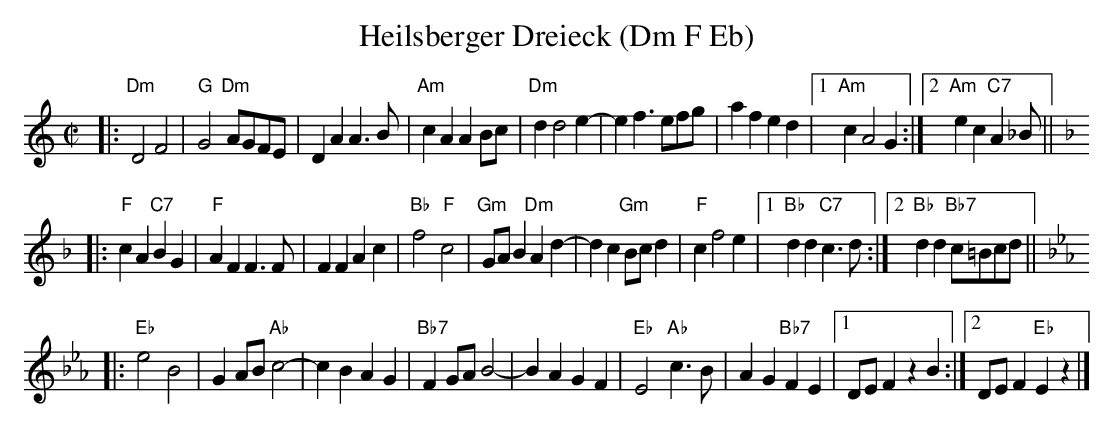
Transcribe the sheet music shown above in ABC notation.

X:1
T: Heilsberger Dreieck (Dm F Eb)
M: C|
L: 1/8
K: Ddor
|: "Dm"D4 F4 | "G"G4 "Dm"AGFE | D2A2 A3B | "Am"c2A2 A2Bc \
| "Dm"d2 d4 e2- | e2f3 efg | a2f2 e2d2 |1 "Am"c2 A4 G2 :|2 "Am"e2c2 "C7"A2_B ||
K:F
|: "F"c2A2 "C7"B2G2 | "F"A2F2 F3F | F2F2 A2c2 | "Bb"f4 "F"c4 \
| "Gm"GAB2 "Dm"A2d2- | d2c2 "Gm"Bcd2 | "F"c2 f4 e2 |1 "Bb"d2d2 "C7"c3d :|2 "Bb"d2d2 "Bb7"c=Bcd ||
K:Eb
|: "Eb"e4 B4 | G2AB "Ab"c4- | c2B2 A2G2 | "Bb7"F2GA B4- \
| B2A2 G2F2 | "Eb"E4 "Ab"c3B | A2G2 "Bb7"F2E2 |1 DEF2 z2B2 :|2 DEF2 "Eb"E2z2 |]
